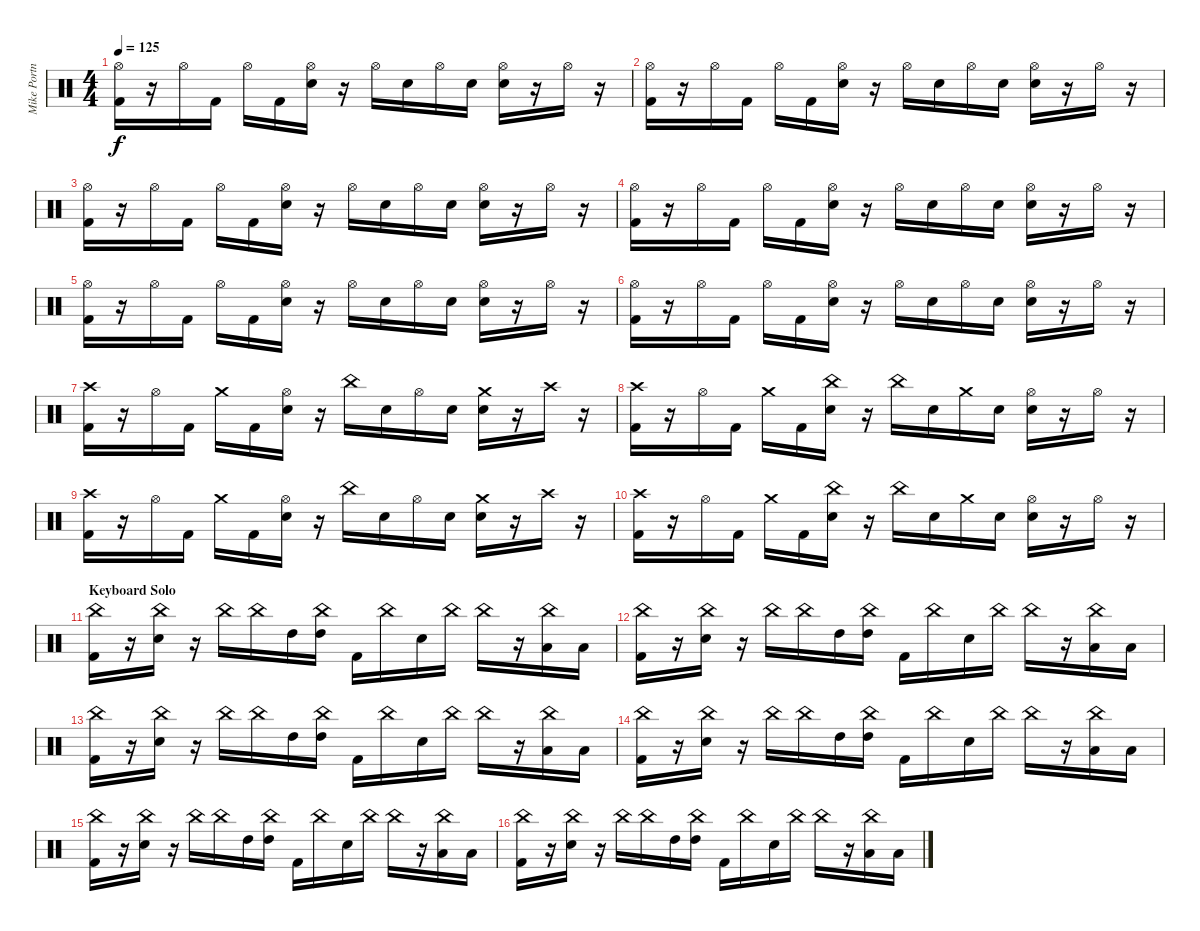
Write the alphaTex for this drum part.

\track ("Mike Portnoy" "Mike Portn") {instrument percussion}
\staff {score}
\articulation defaults
\ts (4 4)
\tempo 125
\clef neutral
\ks c
("Hi-Hat (open)" "Kick (hit) 2").16{dy f} r.16 "Hi-Hat (open)".16 "Kick (hit) 2".16 "Hi-Hat (open)".16 "Kick (hit) 2".16 ("Hi-Hat (open)" "Snare (hit) 2").16 r.16 "Hi-Hat (open)".16 "Snare (hit) 2".16 "Hi-Hat (open)".16 "Snare (hit) 2".16 ("Hi-Hat (open)" "Snare (hit) 2").16 r.16 "Hi-Hat (open)".16 r.16 |
("Hi-Hat (open)" "Kick (hit) 2").16 r.16 "Hi-Hat (open)".16 "Kick (hit) 2".16 "Hi-Hat (open)".16 "Kick (hit) 2".16 ("Hi-Hat (open)" "Snare (hit) 2").16 r.16 "Hi-Hat (open)".16 "Snare (hit) 2".16 "Hi-Hat (open)".16 "Snare (hit) 2".16 ("Hi-Hat (open)" "Snare (hit) 2").16 r.16 "Hi-Hat (open)".16 r.16 |
("Hi-Hat (open)" "Kick (hit) 2").16 r.16 "Hi-Hat (open)".16 "Kick (hit) 2".16 "Hi-Hat (open)".16 "Kick (hit) 2".16 ("Hi-Hat (open)" "Snare (hit) 2").16 r.16 "Hi-Hat (open)".16 "Snare (hit) 2".16 "Hi-Hat (open)".16 "Snare (hit) 2".16 ("Hi-Hat (open)" "Snare (hit) 2").16 r.16 "Hi-Hat (open)".16 r.16 |
("Hi-Hat (open)" "Kick (hit) 2").16 r.16 "Hi-Hat (open)".16 "Kick (hit) 2".16 "Hi-Hat (open)".16 "Kick (hit) 2".16 ("Hi-Hat (open)" "Snare (hit) 2").16 r.16 "Hi-Hat (open)".16 "Snare (hit) 2".16 "Hi-Hat (open)".16 "Snare (hit) 2".16 ("Hi-Hat (open)" "Snare (hit) 2").16 r.16 "Hi-Hat (open)".16 r.16 |
("Hi-Hat (open)" "Kick (hit) 2").16 r.16 "Hi-Hat (open)".16 "Kick (hit) 2".16 "Hi-Hat (open)".16 "Kick (hit) 2".16 ("Hi-Hat (open)" "Snare (hit) 2").16 r.16 "Hi-Hat (open)".16 "Snare (hit) 2".16 "Hi-Hat (open)".16 "Snare (hit) 2".16 ("Hi-Hat (open)" "Snare (hit) 2").16 r.16 "Hi-Hat (open)".16 r.16 |
("Hi-Hat (open)" "Kick (hit) 2").16 r.16 "Hi-Hat (open)".16 "Kick (hit) 2".16 "Hi-Hat (open)".16 "Kick (hit) 2".16 ("Hi-Hat (open)" "Snare (hit) 2").16 r.16 "Hi-Hat (open)".16 "Snare (hit) 2".16 "Hi-Hat (open)".16 "Snare (hit) 2".16 ("Hi-Hat (open)" "Snare (hit) 2").16 r.16 "Hi-Hat (open)".16 r.16 |
("Crash high (hit)" "Kick (hit) 2").16 r.16 "Hi-Hat (open)".16 "Kick (hit) 2".16 "Crash medium (hit)".16 "Kick (hit) 2".16 ("Hi-Hat (open)" "Snare (hit) 2").16 r.16 "China (hit)".16 "Snare (hit) 2".16 "Hi-Hat (open)".16 "Snare (hit) 2".16 ("Crash medium (hit)" "Snare (hit) 2").16 r.16 "Crash high (hit)".16 r.16 |
("Crash high (hit)" "Kick (hit) 2").16 r.16 "Hi-Hat (open)".16 "Kick (hit) 2".16 "Crash medium (hit)".16 "Kick (hit) 2".16 ("China (hit)" "Snare (hit) 2").16 r.16 "China (hit)".16 "Snare (hit) 2".16 "Crash medium (hit)".16 "Snare (hit) 2".16 ("Hi-Hat (open)" "Snare (hit) 2").16 r.16 "Hi-Hat (open)".16 r.16 |
("Crash high (hit)" "Kick (hit) 2").16 r.16 "Hi-Hat (open)".16 "Kick (hit) 2".16 "Crash medium (hit)".16 "Kick (hit) 2".16 ("Hi-Hat (open)" "Snare (hit) 2").16 r.16 "China (hit)".16 "Snare (hit) 2".16 "Hi-Hat (open)".16 "Snare (hit) 2".16 ("Crash medium (hit)" "Snare (hit) 2").16 r.16 "Crash high (hit)".16 r.16 |
("Crash high (hit)" "Kick (hit) 2").16 r.16 "Hi-Hat (open)".16 "Kick (hit) 2".16 "Crash medium (hit)".16 "Kick (hit) 2".16 ("China (hit)" "Snare (hit) 2").16 r.16 "China (hit)".16 "Snare (hit) 2".16 "Crash medium (hit)".16 "Snare (hit) 2".16 ("Hi-Hat (open)" "Snare (hit) 2").16 r.16 "Hi-Hat (open)".16 r.16 |
\section ("" "Keyboard Solo")
("China (hit)" "Kick (hit) 2").16 r.16 ("China (hit)" "Snare (hit) 2").16 r.16 "China (hit)".16 "China (hit)".16 "High Tom (hit)".16 ("China (hit)" "High Tom (hit)").16 "Kick (hit) 2".16 "China (hit)".16 "Snare (hit) 2".16 "China (hit)".16 "China (hit)".16 r.16 ("China (hit)" "Low Tom (hit)").16 "Low Tom (hit)".16 |
("China (hit)" "Kick (hit) 2").16 r.16 ("China (hit)" "Snare (hit) 2").16 r.16 "China (hit)".16 "China (hit)".16 "High Tom (hit)".16 ("China (hit)" "High Tom (hit)").16 "Kick (hit) 2".16 "China (hit)".16 "Snare (hit) 2".16 "China (hit)".16 "China (hit)".16 r.16 ("China (hit)" "Low Tom (hit)").16 "Low Tom (hit)".16 |
("China (hit)" "Kick (hit) 2").16 r.16 ("China (hit)" "Snare (hit) 2").16 r.16 "China (hit)".16 "China (hit)".16 "High Tom (hit)".16 ("China (hit)" "High Tom (hit)").16 "Kick (hit) 2".16 "China (hit)".16 "Snare (hit) 2".16 "China (hit)".16 "China (hit)".16 r.16 ("China (hit)" "Low Tom (hit)").16 "Low Tom (hit)".16 |
("China (hit)" "Kick (hit) 2").16 r.16 ("China (hit)" "Snare (hit) 2").16 r.16 "China (hit)".16 "China (hit)".16 "High Tom (hit)".16 ("China (hit)" "High Tom (hit)").16 "Kick (hit) 2".16 "China (hit)".16 "Snare (hit) 2".16 "China (hit)".16 "China (hit)".16 r.16 ("China (hit)" "Low Tom (hit)").16 "Low Tom (hit)".16 |
("China (hit)" "Kick (hit) 2").16 r.16 ("China (hit)" "Snare (hit) 2").16 r.16 "China (hit)".16 "China (hit)".16 "High Tom (hit)".16 ("China (hit)" "High Tom (hit)").16 "Kick (hit) 2".16 "China (hit)".16 "Snare (hit) 2".16 "China (hit)".16 "China (hit)".16 r.16 ("China (hit)" "Low Tom (hit)").16 "Low Tom (hit)".16 |
("China (hit)" "Kick (hit) 2").16 r.16 ("China (hit)" "Snare (hit) 2").16 r.16 "China (hit)".16 "China (hit)".16 "High Tom (hit)".16 ("China (hit)" "High Tom (hit)").16 "Kick (hit) 2".16 "China (hit)".16 "Snare (hit) 2".16 "China (hit)".16 "China (hit)".16 r.16 ("China (hit)" "Low Tom (hit)").16 "Low Tom (hit)".16
